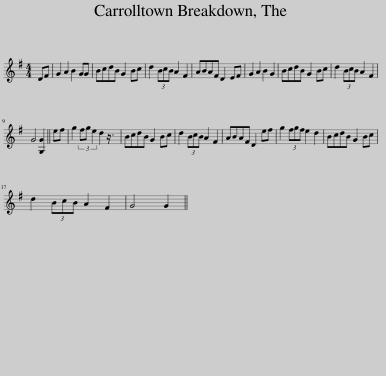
X:1
L:1/8
M:4/4
I:linebreak $
K:G
V:1 treble
V:1
 DF | G2 A2 B2 GG | BcdB G2 Bc | d2 (3BcB A2 F2 | ABAF D2 EF | %5
 G2 A2 B2 G2 | BcdB G2 Bc | d2 (3BcB A2 F2 |$ G4 [G,G]2 || ef | %10
 g2 (3fg e2 d2 x/12 | BcdB G2 Bc | d2 (3BcB A2 F2 | ABAF D2 ef | g2 (3fgf e2 d2 | %15
 BcdB G2 Bc |$ d2 (3BcB A2 F2 | G4 G2 || %18
